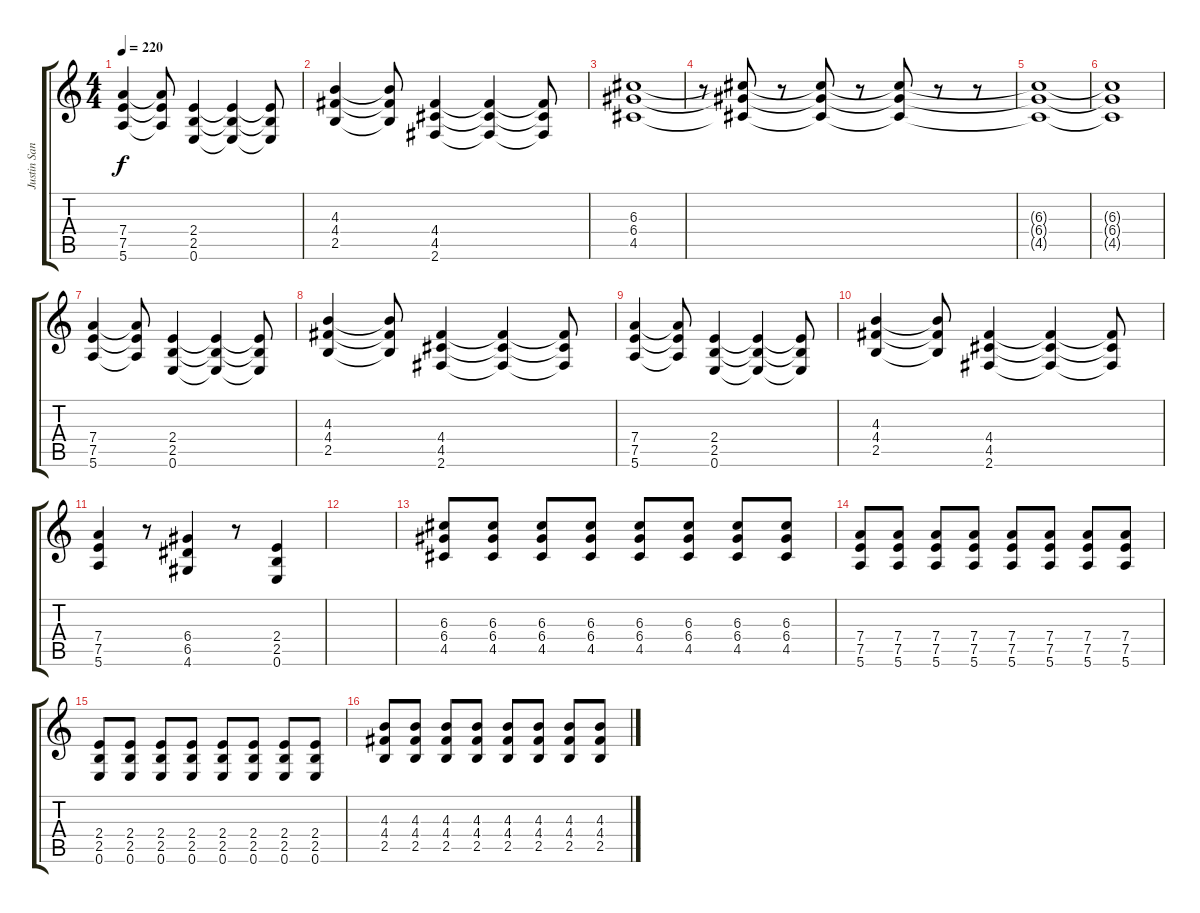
\track ("Justin Sane (Lead Guitarist/Lead Vocals)" "Justin San") {instrument overdrivenguitar}
\staff {score tabs}
\tuning (E4 B3 G3 D3 A2 E2) {hide}
\ts (4 4)
\tempo 220
\clef g2
\ks c
(7.4 7.5 5.6).4{dy f} (7.4{t} 7.5{t} 5.6{t}).8 (2.4 2.5 0.6).4 (2.4{t} 2.5{t} 0.6{t}).4 (2.4{t} 2.5{t} 0.6{t}).8 |
(4.3 4.4 2.5).4 (4.3{t} 4.4{t} 2.5{t}).8 (4.4 4.5 2.6).4 (4.4{t} 4.5{t} 2.6{t}).4 (4.4{t} 4.5{t} 2.6{t}).8 |
(6.3 6.4 4.5).1 |
r.8 (6.3{t} 6.4{t} 4.5{t}).8 r.8 (6.3{t} 6.4{t} 4.5{t}).8 r.8 (6.3{t} 6.4{t} 4.5{t}).8 r.8 r.8 |
(6.3{t} 6.4{t} 4.5{t}).1 |
(6.3{t} 6.4{t} 4.5{t}).1 |
(7.4 7.5 5.6).4 (7.4{t} 7.5{t} 5.6{t}).8 (2.4 2.5 0.6).4 (2.4{t} 2.5{t} 0.6{t}).4 (2.4{t} 2.5{t} 0.6{t}).8 |
(4.3 4.4 2.5).4 (4.3{t} 4.4{t} 2.5{t}).8 (4.4 4.5 2.6).4 (4.4{t} 4.5{t} 2.6{t}).4 (4.4{t} 4.5{t} 2.6{t}).8 |
(7.4 7.5 5.6).4 (7.4{t} 7.5{t} 5.6{t}).8 (2.4 2.5 0.6).4 (2.4{t} 2.5{t} 0.6{t}).4 (2.4{t} 2.5{t} 0.6{t}).8 |
(4.3 4.4 2.5).4 (4.3{t} 4.4{t} 2.5{t}).8 (4.4 4.5 2.6).4 (4.4{t} 4.5{t} 2.6{t}).4 (4.4{t} 4.5{t} 2.6{t}).8 |
(7.4 7.5 5.6).4 r.8 (6.4 6.5 4.6).4 r.8 (2.4 2.5 0.6).4 |
|
(6.3 6.4 4.5).8 (6.3 6.4 4.5).8 (6.3 6.4 4.5).8 (6.3 6.4 4.5).8 (6.3 6.4 4.5).8 (6.3 6.4 4.5).8 (6.3 6.4 4.5).8 (6.3 6.4 4.5).8 |
(7.4 7.5 5.6).8 (7.4 7.5 5.6).8 (7.4 7.5 5.6).8 (7.4 7.5 5.6).8 (7.4 7.5 5.6).8 (7.4 7.5 5.6).8 (7.4 7.5 5.6).8 (7.4 7.5 5.6).8 |
(2.4 2.5 0.6).8 (2.4 2.5 0.6).8 (2.4 2.5 0.6).8 (2.4 2.5 0.6).8 (2.4 2.5 0.6).8 (2.4 2.5 0.6).8 (2.4 2.5 0.6).8 (2.4 2.5 0.6).8 |
(4.3 4.4 2.5).8 (4.3 4.4 2.5).8 (4.3 4.4 2.5).8 (4.3 4.4 2.5).8 (4.3 4.4 2.5).8 (4.3 4.4 2.5).8 (4.3 4.4 2.5).8 (4.3 4.4 2.5).8
